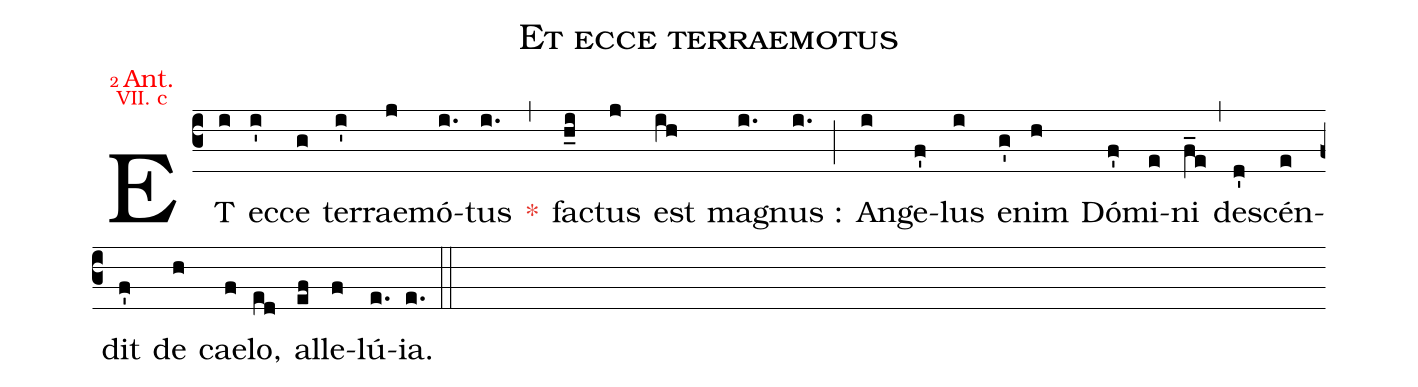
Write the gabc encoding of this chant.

name:Et ecce terraemotus;
office-part:Antiphona;
annotation: {\color{red}\tiny 2 \footnotesize Ant.};
annotation: {\color{red}\scriptsize VII. c};
%%
(c3) ET(i) ec(i')ce(g) ter(i')rae(j)mó(i.)tus(i.) <c>*</c>(,) fa(h_i)ctus(j) est(ih) ma(i.)gnus :(i.) (;) An(i)ge(f')lus(i) e(g')nim(h) Dó(f')mi(e)ni(f_e) (,) de(d')scén(e)dit(f') de(h) cae(f)lo,(ed) al(ef)le(f)lú(e.){ia}.(e.) (::)
